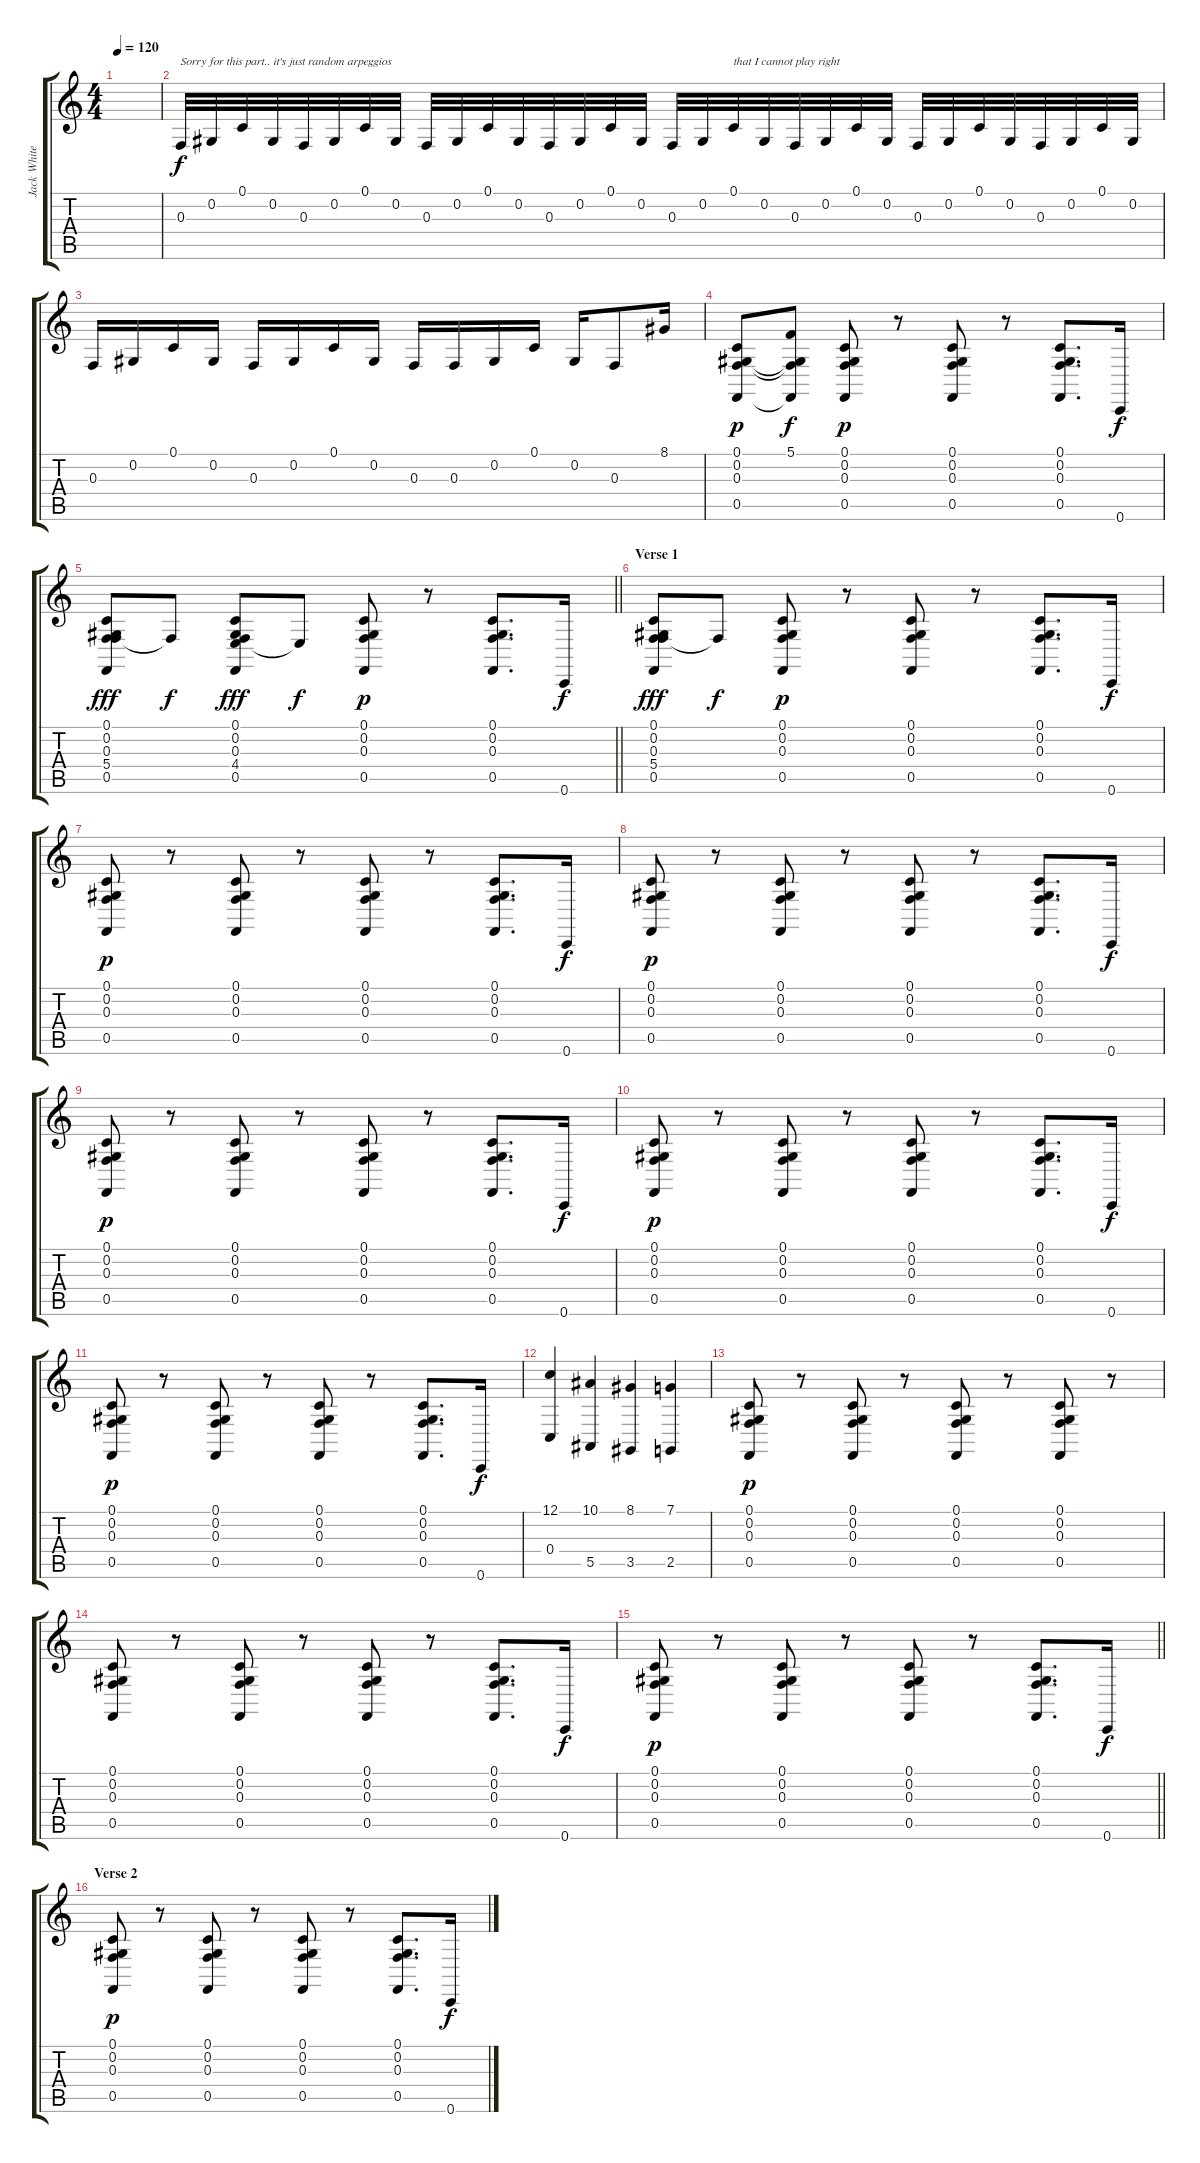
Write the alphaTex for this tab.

\track ("Jack White (Piano)" "Jack White") {instrument acousticgrandpiano}
\staff {score tabs}
\tuning (C4 Ab3 F3 C3 F2 C2) {hide}
\ts (4 4)
\tempo 120
\clef g2
\ks c
|
0.3.32{txt "Sorry for this part.. it's just random arpeggios"} 0.2.32 0.1.32 0.2.32 0.3.32 0.2.32 0.1.32 0.2.32 0.3.32 0.2.32 0.1.32 0.2.32 0.3.32 0.2.32 0.1.32 0.2.32 0.3.32 0.2.32 0.1.32{txt "that I cannot play right"} 0.2.32 0.3.32 0.2.32 0.1.32 0.2.32 0.3.32 0.2.32 0.1.32 0.2.32 0.3.32 0.2.32 0.1.32 0.2.32 |
0.3.16 0.2.16 0.1.16 0.2.16 0.3.16 0.2.16 0.1.16 0.2.16 0.3.16 0.3.16 0.2.16 0.1.16 0.2.16 0.3.8 8.1.16 |
(0.1 0.2 0.3 0.5).8{dy p} (5.1 0.2{t} 0.3{t} 0.5{t}).8{dy f} (0.1 0.2 0.3 0.5).8{dy p} r.8 (0.1 0.2 0.3 0.5).8 r.8 (0.1 0.2 0.3 0.5).8{d} 0.6.16{dy f} |
\barLineRight lightlight
(0.1 0.2 0.3 5.4 0.5).8{dy fff} 5.4{t}.8{dy f} (0.1 0.2 0.3 4.4 0.5).8{dy fff} 4.4{t}.8{dy f} (0.1 0.2 0.3 0.5).8{dy p} r.8 (0.1 0.2 0.3 0.5).8{d} 0.6.16{dy f} |
\section ("" "Verse 1")
(0.1 0.2 0.3 5.4 0.5).8{dy fff} 5.4{t}.8{dy f} (0.1 0.2 0.3 0.5).8{dy p} r.8 (0.1 0.2 0.3 0.5).8 r.8 (0.1 0.2 0.3 0.5).8{d} 0.6.16{dy f} |
(0.1 0.2 0.3 0.5).8{dy p} r.8 (0.1 0.2 0.3 0.5).8 r.8 (0.1 0.2 0.3 0.5).8 r.8 (0.1 0.2 0.3 0.5).8{d} 0.6.16{dy f} |
(0.1 0.2 0.3 0.5).8{dy p} r.8 (0.1 0.2 0.3 0.5).8 r.8 (0.1 0.2 0.3 0.5).8 r.8 (0.1 0.2 0.3 0.5).8{d} 0.6.16{dy f} |
(0.1 0.2 0.3 0.5).8{dy p} r.8 (0.1 0.2 0.3 0.5).8 r.8 (0.1 0.2 0.3 0.5).8 r.8 (0.1 0.2 0.3 0.5).8{d} 0.6.16{dy f} |
(0.1 0.2 0.3 0.5).8{dy p} r.8 (0.1 0.2 0.3 0.5).8 r.8 (0.1 0.2 0.3 0.5).8 r.8 (0.1 0.2 0.3 0.5).8{d} 0.6.16{dy f} |
(0.1 0.2 0.3 0.5).8{dy p} r.8 (0.1 0.2 0.3 0.5).8 r.8 (0.1 0.2 0.3 0.5).8 r.8 (0.1 0.2 0.3 0.5).8{d} 0.6.16{dy f} |
(12.1 0.4).4 (10.1 5.5).4 (8.1 3.5).4 (7.1 2.5).4 |
(0.1 0.2 0.3 0.5).8{dy p} r.8 (0.1 0.2 0.3 0.5).8 r.8 (0.1 0.2 0.3 0.5).8 r.8 (0.1 0.2 0.3 0.5).8 r.8 |
(0.1 0.2 0.3 0.5).8 r.8 (0.1 0.2 0.3 0.5).8 r.8 (0.1 0.2 0.3 0.5).8 r.8 (0.1 0.2 0.3 0.5).8{d} 0.6.16{dy f} |
\barLineRight lightlight
(0.1 0.2 0.3 0.5).8{dy p} r.8 (0.1 0.2 0.3 0.5).8 r.8 (0.1 0.2 0.3 0.5).8 r.8 (0.1 0.2 0.3 0.5).8{d} 0.6.16{dy f} |
\section ("" "Verse 2")
(0.1 0.2 0.3 0.5).8{dy p} r.8 (0.1 0.2 0.3 0.5).8 r.8 (0.1 0.2 0.3 0.5).8 r.8 (0.1 0.2 0.3 0.5).8{d} 0.6.16{dy f}
